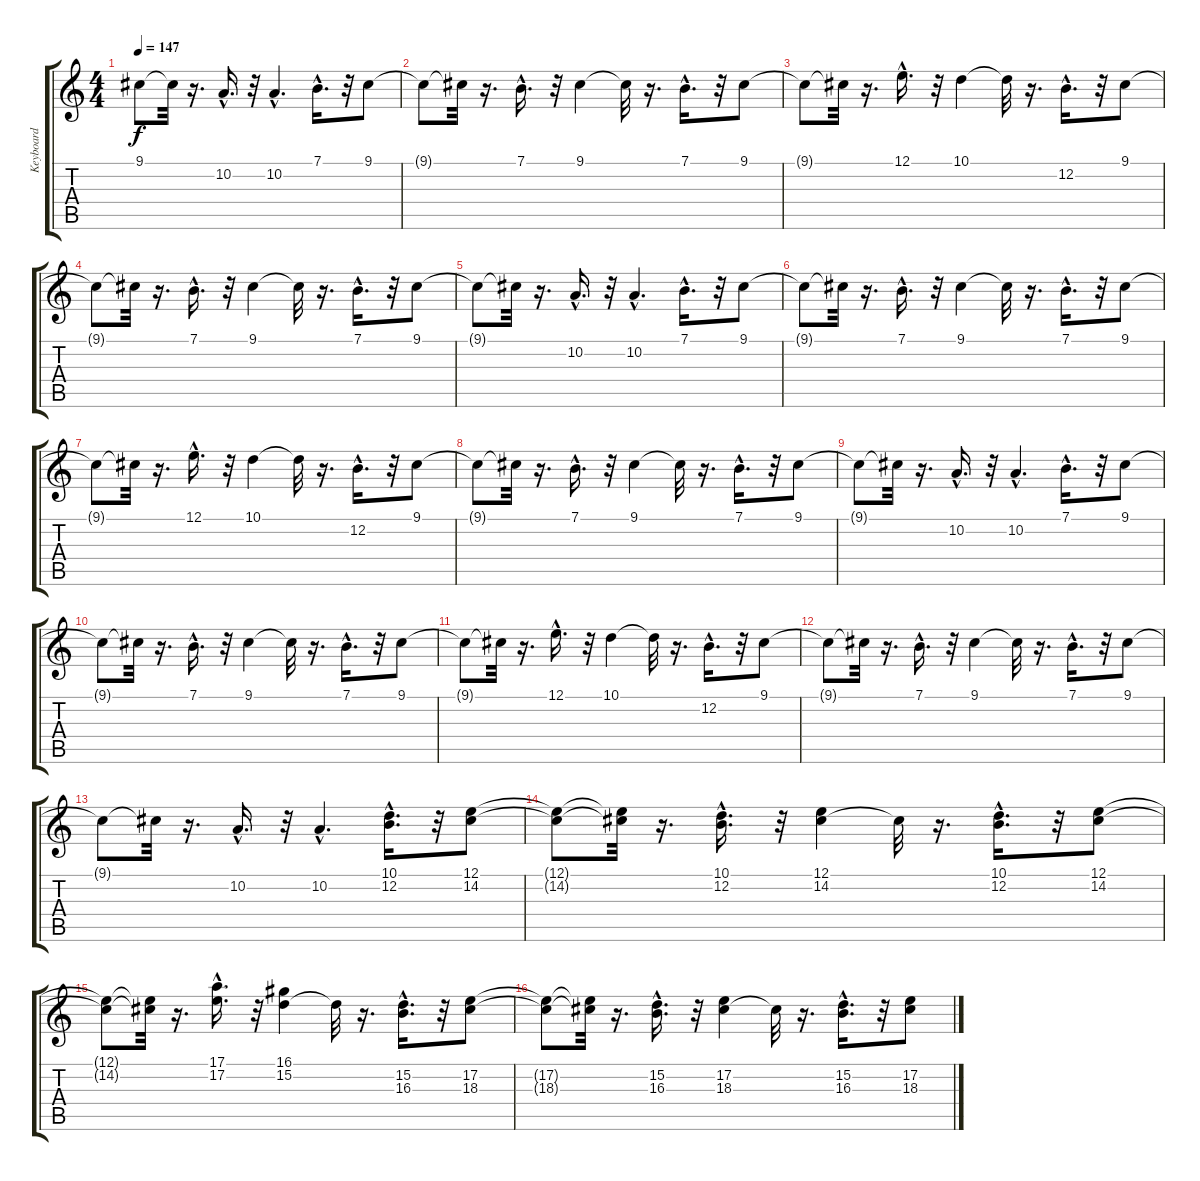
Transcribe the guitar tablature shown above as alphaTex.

\track ("Keyboard" "Keyboard") {instrument synthstrings1}
\staff {score tabs}
\tuning (E4 B3 G3 D3 A2 E2) {hide}
\ts (4 4)
\tempo 147
\clef g2
\ks c
9.1{t}.8{dy f} 9.1{t}.32 r.16{d} 10.2{hac}.16{d} r.32 10.2{hac}.4{d} 7.1{hac}.16{d} r.32 9.1.8 |
9.1{t}.8 9.1{t}.32 r.16{d} 7.1{hac}.16{d} r.32 9.1.4 9.1{t}.32 r.16{d} 7.1{hac}.16{d} r.32 9.1.8 |
9.1{t}.8 9.1{t}.32 r.16{d} 12.1{hac}.16{d} r.32 10.1.4 10.1{t}.32 r.16{d} 12.2{hac}.16{d} r.32 9.1.8 |
9.1{t}.8 9.1{t}.32 r.16{d} 7.1{hac}.16{d} r.32 9.1.4 9.1{t}.32 r.16{d} 7.1{hac}.16{d} r.32 9.1.8 |
9.1{t}.8 9.1{t}.32 r.16{d} 10.2{hac}.16{d} r.32 10.2{hac}.4{d} 7.1{hac}.16{d} r.32 9.1.8 |
9.1{t}.8 9.1{t}.32 r.16{d} 7.1{hac}.16{d} r.32 9.1.4 9.1{t}.32 r.16{d} 7.1{hac}.16{d} r.32 9.1.8 |
9.1{t}.8 9.1{t}.32 r.16{d} 12.1{hac}.16{d} r.32 10.1.4 10.1{t}.32 r.16{d} 12.2{hac}.16{d} r.32 9.1.8 |
9.1{t}.8 9.1{t}.32 r.16{d} 7.1{hac}.16{d} r.32 9.1.4 9.1{t}.32 r.16{d} 7.1{hac}.16{d} r.32 9.1.8 |
9.1{t}.8 9.1{t}.32 r.16{d} 10.2{hac}.16{d} r.32 10.2{hac}.4{d} 7.1{hac}.16{d} r.32 9.1.8 |
9.1{t}.8 9.1{t}.32 r.16{d} 7.1{hac}.16{d} r.32 9.1.4 9.1{t}.32 r.16{d} 7.1{hac}.16{d} r.32 9.1.8 |
9.1{t}.8 9.1{t}.32 r.16{d} 12.1{hac}.16{d} r.32 10.1.4 10.1{t}.32 r.16{d} 12.2{hac}.16{d} r.32 9.1.8 |
9.1{t}.8 9.1{t}.32 r.16{d} 7.1{hac}.16{d} r.32 9.1.4 9.1{t}.32 r.16{d} 7.1{hac}.16{d} r.32 9.1.8 |
9.1{t}.8 9.1{t}.32 r.16{d} 10.2{hac}.16{d} r.32 10.2{hac}.4{d} (10.1{hac} 12.2{hac}).16{d} r.32 (12.1 14.2).8 |
(12.1{t} 14.2{t}).8 (12.1{t} 14.2{t}).32 r.16{d} (10.1{hac} 12.2{hac}).16{d} r.32 (12.1 14.2).4 14.2{t}.32 r.16{d} (10.1{hac} 12.2{hac}).16{d} r.32 (12.1 14.2).8 |
(12.1{t} 14.2{t}).8 (12.1{t} 14.2{t}).32 r.16{d} (17.1{hac} 17.2{hac}).16{d} r.32 (16.1 15.2).4 15.2{t}.32 r.16{d} (15.2{hac} 16.3{hac}).16{d} r.32 (17.2 18.3).8 |
(17.2{t} 18.3{t}).8 (17.2{t} 18.3{t}).32 r.16{d} (15.2{hac} 16.3{hac}).16{d} r.32 (17.2 18.3).4 18.3{t}.32 r.16{d} (15.2{hac} 16.3{hac}).16{d} r.32 (17.2 18.3).8
